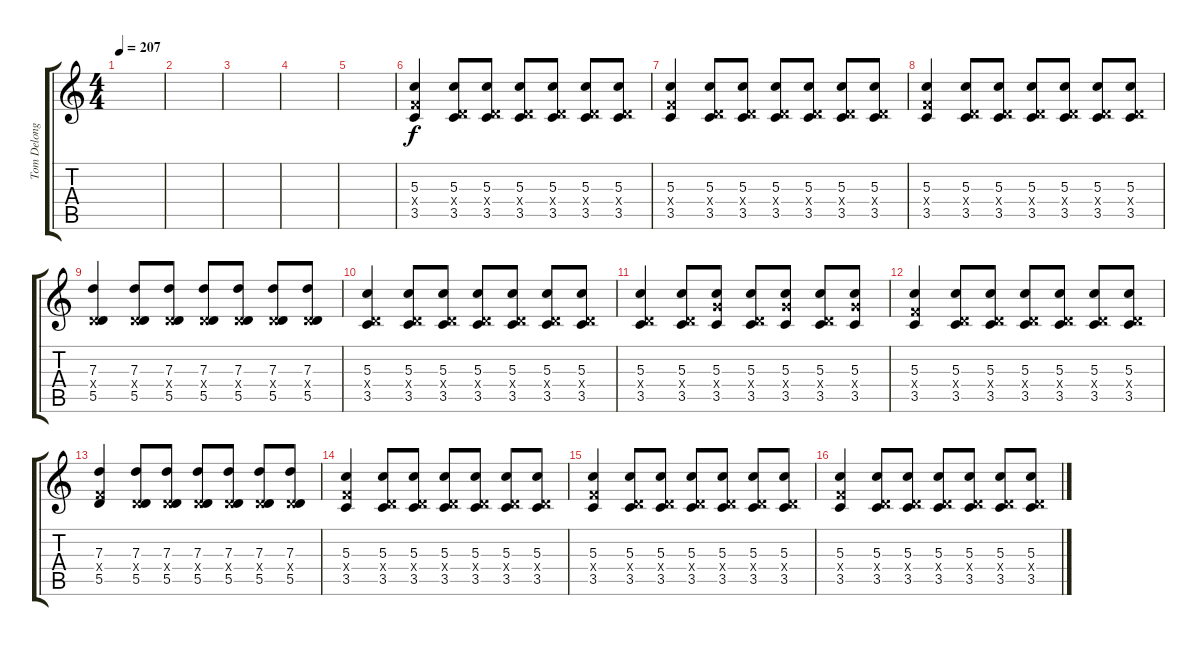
\track ("Tom Delong (Distortion 1)" "Tom Delong") {instrument distortionguitar}
\staff {score tabs}
\tuning (E4 B3 G3 D3 A2 E2) {hide}
\ts (4 4)
\tempo 207
\clef g2
\ks c
|
|
|
|
|
(5.3 3.4{x} 3.5).4 (5.3 0.4{x} 3.5).8 (5.3 0.4{x} 3.5).8 (5.3 0.4{x} 3.5).8 (5.3 0.4{x} 3.5).8 (5.3 0.4{x} 3.5).8 (5.3 0.4{x} 3.5).8 |
(5.3 3.4{x} 3.5).4 (5.3 0.4{x} 3.5).8 (5.3 0.4{x} 3.5).8 (5.3 0.4{x} 3.5).8 (5.3 0.4{x} 3.5).8 (5.3 0.4{x} 3.5).8 (5.3 0.4{x} 3.5).8 |
(5.3 3.4{x} 3.5).4 (5.3 0.4{x} 3.5).8 (5.3 0.4{x} 3.5).8 (5.3 0.4{x} 3.5).8 (5.3 0.4{x} 3.5).8 (5.3 0.4{x} 3.5).8 (5.3 0.4{x} 3.5).8 |
(7.3 0.4{x} 5.5).4 (7.3 0.4{x} 5.5).8 (7.3 0.4{x} 5.5).8 (7.3 0.4{x} 5.5).8 (7.3 0.4{x} 5.5).8 (7.3 0.4{x} 5.5).8 (7.3 0.4{x} 5.5).8 |
(5.3 0.4{x} 3.5).4 (5.3 0.4{x} 3.5).8 (5.3 0.4{x} 3.5).8 (5.3 0.4{x} 3.5).8 (5.3 0.4{x} 3.5).8 (5.3 0.4{x} 3.5).8 (5.3 0.4{x} 3.5).8 |
(5.3 0.4{x} 3.5).4 (5.3 0.4{x} 3.5).8 (5.3 5.4{x} 3.5).8 (5.3 0.4{x} 3.5).8 (5.3 5.4{x} 3.5).8 (5.3 0.4{x} 3.5).8 (5.3 5.4{x} 3.5).8 |
(5.3 3.4{x} 3.5).4 (5.3 0.4{x} 3.5).8 (5.3 0.4{x} 3.5).8 (5.3 0.4{x} 3.5).8 (5.3 0.4{x} 3.5).8 (5.3 0.4{x} 3.5).8 (5.3 0.4{x} 3.5).8 |
(7.3 3.4{x} 5.5).4 (7.3 0.4{x} 5.5).8 (7.3 0.4{x} 5.5).8 (7.3 0.4{x} 5.5).8 (7.3 0.4{x} 5.5).8 (7.3 0.4{x} 5.5).8 (7.3 0.4{x} 5.5).8 |
(5.3 3.4{x} 3.5).4 (5.3 0.4{x} 3.5).8 (5.3 0.4{x} 3.5).8 (5.3 0.4{x} 3.5).8 (5.3 0.4{x} 3.5).8 (5.3 0.4{x} 3.5).8 (5.3 0.4{x} 3.5).8 |
(5.3 3.4{x} 3.5).4 (5.3 0.4{x} 3.5).8 (5.3 0.4{x} 3.5).8 (5.3 0.4{x} 3.5).8 (5.3 0.4{x} 3.5).8 (5.3 0.4{x} 3.5).8 (5.3 0.4{x} 3.5).8 |
(5.3 3.4{x} 3.5).4 (5.3 0.4{x} 3.5).8 (5.3 0.4{x} 3.5).8 (5.3 0.4{x} 3.5).8 (5.3 0.4{x} 3.5).8 (5.3 0.4{x} 3.5).8 (5.3 0.4{x} 3.5).8
